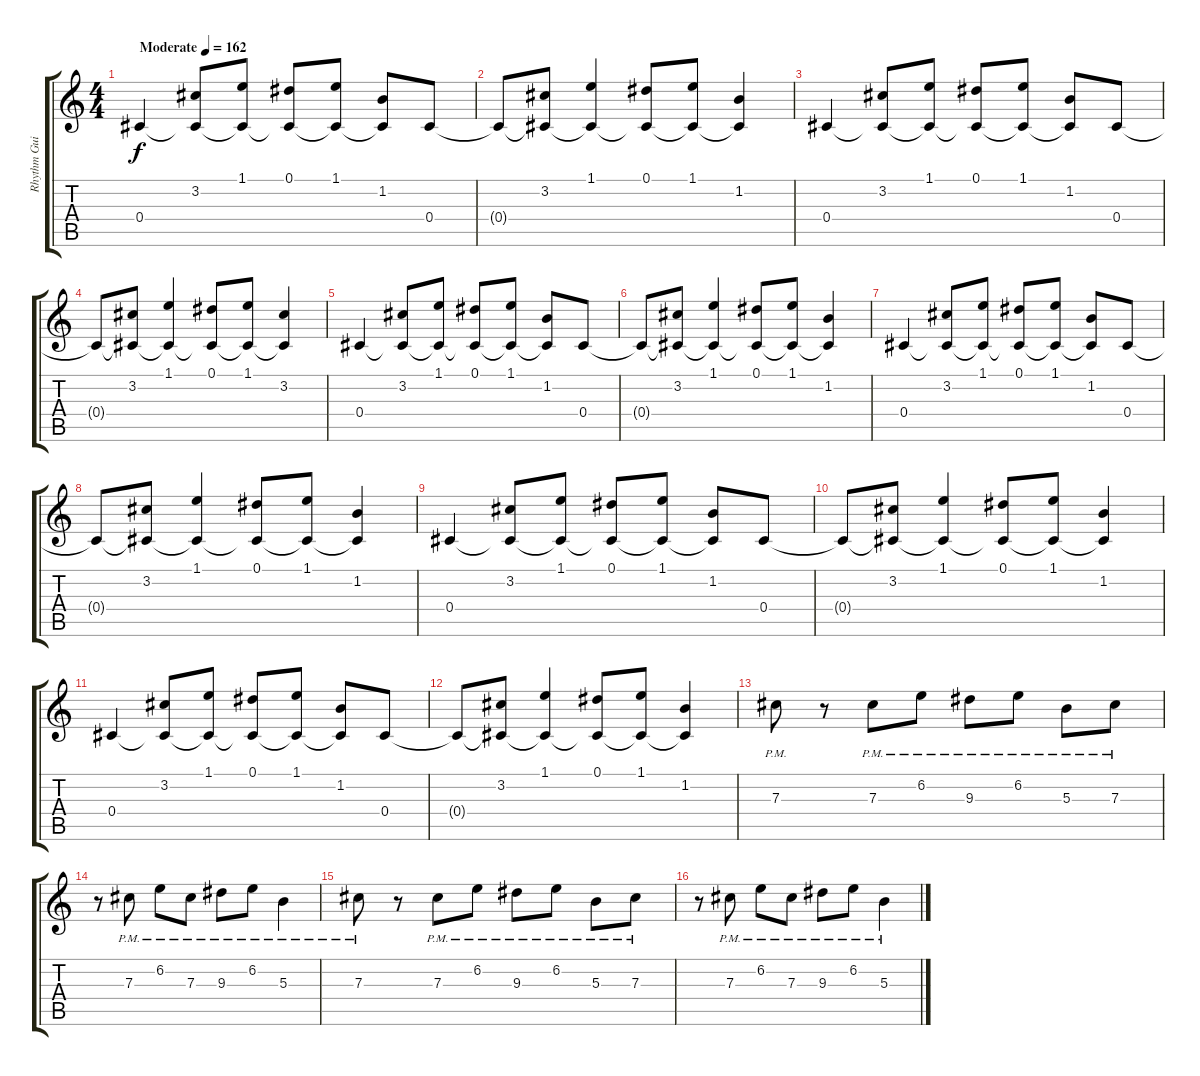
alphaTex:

\track ("Rhythm Guitar" "Rhythm Gui") {instrument acousticguitarsteel}
\staff {score tabs}
\tuning (Eb4 Bb3 Gb3 Db3 Ab2 Db2) {hide}
\ts (4 4)
\tempo (162 "Moderate")
\clef g2
\ks c
0.4.4{dy f instrument acousticguitarsteel} (3.2 0.4{t}).8 (1.1 0.4{t}).8 (0.1 0.4{t}).8 (1.1 0.4{t}).8 (1.2 0.4{t}).8 0.4.8 |
0.4{t}.8 (3.2 0.4{t}).8 (1.1 0.4{t}).4 (0.1 0.4{t}).8 (1.1 0.4{t}).8 (1.2 0.4{t}).4 |
0.4.4 (3.2 0.4{t}).8 (1.1 0.4{t}).8 (0.1 0.4{t}).8 (1.1 0.4{t}).8 (1.2 0.4{t}).8 0.4.8 |
0.4{t}.8 (3.2 0.4{t}).8 (1.1 0.4{t}).4 (0.1 0.4{t}).8 (1.1 0.4{t}).8 (3.2 0.4{t}).4 |
0.4.4 (3.2 0.4{t}).8 (1.1 0.4{t}).8 (0.1 0.4{t}).8 (1.1 0.4{t}).8 (1.2 0.4{t}).8 0.4.8 |
0.4{t}.8 (3.2 0.4{t}).8 (1.1 0.4{t}).4 (0.1 0.4{t}).8 (1.1 0.4{t}).8 (1.2 0.4{t}).4 |
0.4.4 (3.2 0.4{t}).8 (1.1 0.4{t}).8 (0.1 0.4{t}).8 (1.1 0.4{t}).8 (1.2 0.4{t}).8 0.4.8 |
0.4{t}.8 (3.2 0.4{t}).8 (1.1 0.4{t}).4 (0.1 0.4{t}).8 (1.1 0.4{t}).8 (1.2 0.4{t}).4 |
0.4.4 (3.2 0.4{t}).8 (1.1 0.4{t}).8 (0.1 0.4{t}).8 (1.1 0.4{t}).8 (1.2 0.4{t}).8 0.4.8 |
0.4{t}.8 (3.2 0.4{t}).8 (1.1 0.4{t}).4 (0.1 0.4{t}).8 (1.1 0.4{t}).8 (1.2 0.4{t}).4 |
0.4.4 (3.2 0.4{t}).8 (1.1 0.4{t}).8 (0.1 0.4{t}).8 (1.1 0.4{t}).8 (1.2 0.4{t}).8 0.4.8 |
0.4{t}.8 (3.2 0.4{t}).8 (1.1 0.4{t}).4 (0.1 0.4{t}).8 (1.1 0.4{t}).8 (1.2 0.4{t}).4 |
7.3{pm}.8{instrument distortionguitar} r.8 7.3{pm}.8 6.2{pm}.8 9.3{pm}.8 6.2{pm}.8 5.3{pm}.8 7.3{pm}.8 |
r.8 7.3{pm}.8 6.2{pm}.8 7.3{pm}.8 9.3{pm}.8 6.2{pm}.8 5.3{pm}.4 |
7.3{pm}.8 r.8 7.3{pm}.8 6.2{pm}.8 9.3{pm}.8 6.2{pm}.8 5.3{pm}.8 7.3{pm}.8 |
r.8 7.3{pm}.8 6.2{pm}.8 7.3{pm}.8 9.3{pm}.8 6.2{pm}.8 5.3{pm}.4
